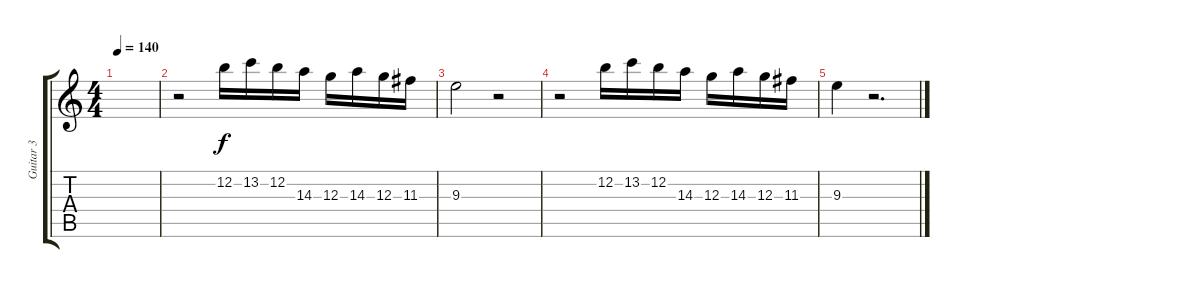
\track ("Guitar 3" "Guitar 3") {instrument overdrivenguitar}
\staff {score tabs}
\tuning (E4 B3 G3 D3 A2 E2) {hide}
\ts (4 4)
\tempo 140
\clef g2
\ks c
|
r.2 12.2.16 13.2.16 12.2.16 14.3.16 12.3.16 14.3.16 12.3.16 11.3.16 |
9.3.2 r.2 |
r.2 12.2.16 13.2.16 12.2.16 14.3.16 12.3.16 14.3.16 12.3.16 11.3.16 |
9.3.4 r.2{d}
